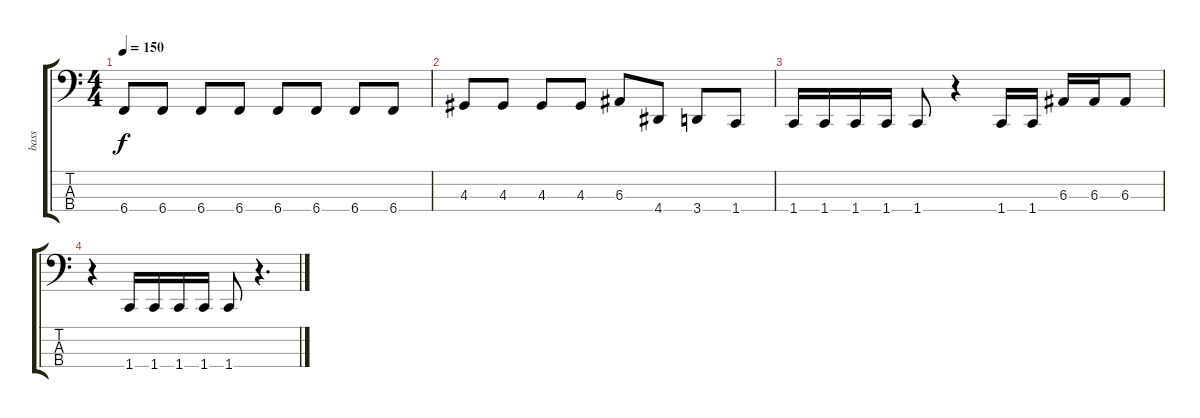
\track ("bass" "bass") {instrument electricbassfinger}
\staff {score tabs}
\tuning (D2 A1 E1 B0) {hide}
\ts (4 4)
\tempo 150
\clef f4
\ks c
6.4.8{dy f} 6.4.8 6.4.8 6.4.8 6.4.8 6.4.8 6.4.8 6.4.8 |
4.3.8 4.3.8 4.3.8 4.3.8 6.3.8 4.4.8 3.4.8 1.4.8 |
1.4.16 1.4.16 1.4.16 1.4.16 1.4.8 r.4 1.4.16 1.4.16 6.3.16 6.3.16 6.3.8 |
r.4 1.4.16 1.4.16 1.4.16 1.4.16 1.4.8 r.4{d}
